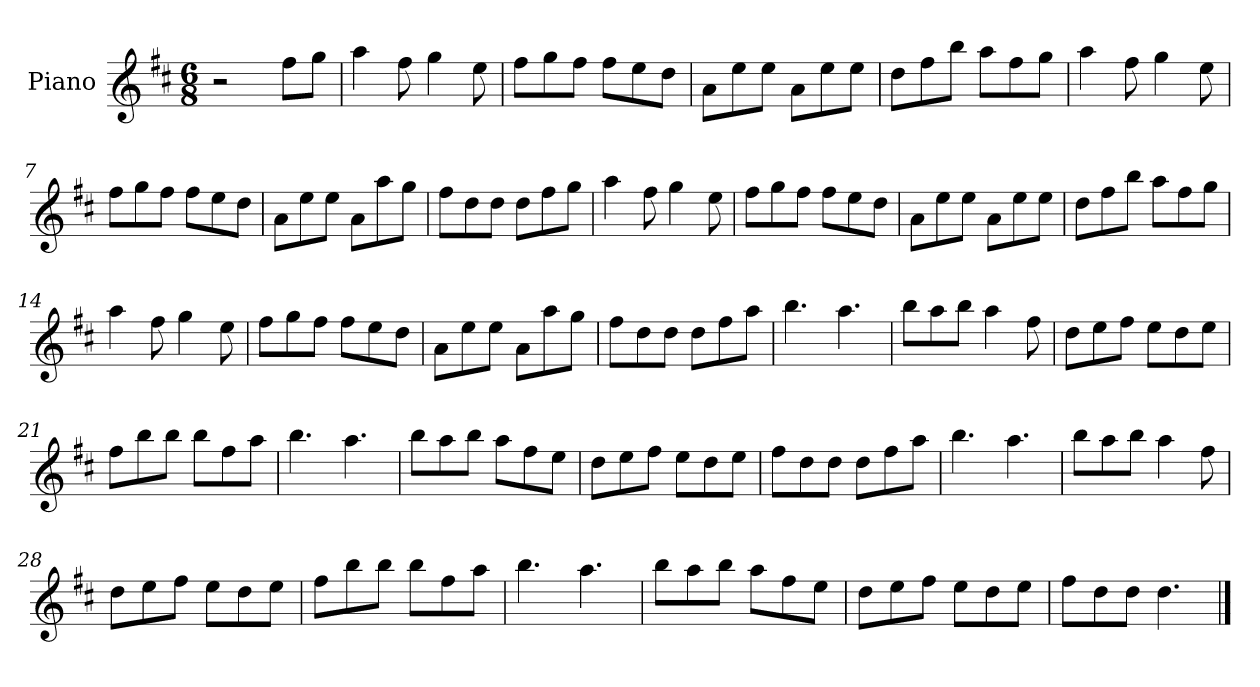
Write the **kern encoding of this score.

**kern
*part1
*staff1
*I"Piano
*I'Pno
*clefG2
*k[f#c#]
*M6/8
=1
2r
8ff#\L
8gg\J
=2
4aa\
8ff#\
4gg\
8ee\
=3
8ff#\L
8gg\
8ff#\J
8ff#\L
8ee\
8dd\J
=4
8a\L
8ee\
8ee\J
8a\L
8ee\
8ee\J
=5
8dd\L
8ff#\
8bb\J
8aa\L
8ff#\
8gg\J
=6
4aa\
8ff#\
4gg\
8ee\
=7
8ff#\L
8gg\
8ff#\J
8ff#\L
8ee\
8dd\J
=8
8a\L
8ee\
8ee\J
8a\L
8aa\
8gg\J
=9
8ff#\L
8dd\
8dd\J
8dd\L
8ff#\
8gg\J
=10
4aa\
8ff#\
4gg\
8ee\
=11
8ff#\L
8gg\
8ff#\J
8ff#\L
8ee\
8dd\J
=12
8a\L
8ee\
8ee\J
8a\L
8ee\
8ee\J
=13
8dd\L
8ff#\
8bb\J
8aa\L
8ff#\
8gg\J
=14
4aa\
8ff#\
4gg\
8ee\
=15
8ff#\L
8gg\
8ff#\J
8ff#\L
8ee\
8dd\J
=16
8a\L
8ee\
8ee\J
8a\L
8aa\
8gg\J
=17
8ff#\L
8dd\
8dd\J
8dd\L
8ff#\
8aa\J
=18
4.bb\
4.aa\
=19
8bb\L
8aa\
8bb\J
4aa\
8ff#\
=20
8dd\L
8ee\
8ff#\J
8ee\L
8dd\
8ee\J
=21
8ff#\L
8bb\
8bb\J
8bb\L
8ff#\
8aa\J
=22
4.bb\
4.aa\
=23
8bb\L
8aa\
8bb\J
8aa\L
8ff#\
8ee\J
=24
8dd\L
8ee\
8ff#\J
8ee\L
8dd\
8ee\J
=25
8ff#\L
8dd\
8dd\J
8dd\L
8ff#\
8aa\J
=26
4.bb\
4.aa\
=27
8bb\L
8aa\
8bb\J
4aa\
8ff#\
=28
8dd\L
8ee\
8ff#\J
8ee\L
8dd\
8ee\J
=29
8ff#\L
8bb\
8bb\J
8bb\L
8ff#\
8aa\J
=30
4.bb\
4.aa\
=31
8bb\L
8aa\
8bb\J
8aa\L
8ff#\
8ee\J
=32
8dd\L
8ee\
8ff#\J
8ee\L
8dd\
8ee\J
=33
8ff#\L
8dd\
8dd\J
4.dd\
==
*-
